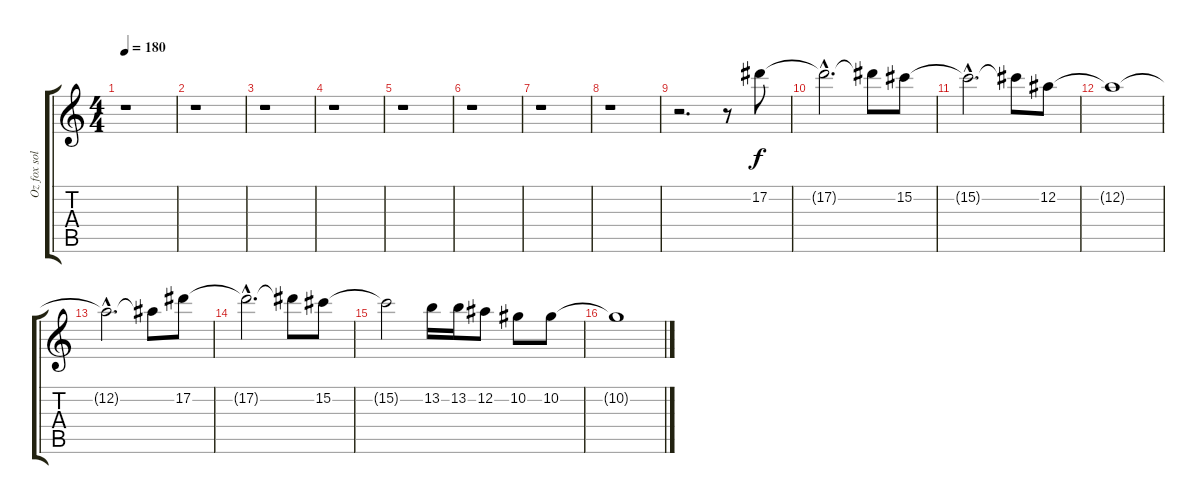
\track ("Oz fox solos" "Oz fox sol") {instrument distortionguitar}
\staff {score tabs}
\tuning (Eb4 Bb3 Gb3 Db3 Ab2 Eb2) {hide}
\ts (4 4)
\tempo 180
\clef g2
\ks c
r.1{dy f} |
r.1 |
r.1 |
r.1 |
r.1 |
r.1 |
r.1 |
r.1 |
r.2{d} r.8 17.2.8 |
17.2{hac t}.2{d} 17.2{t}.8 15.2.8 |
15.2{hac t}.2{d} 15.2{t}.8 12.2.8 |
12.2{t}.1 |
12.2{hac t}.2{d} 12.2{t}.8 17.2.8 |
17.2{hac t}.2{d} 17.2{t}.8 15.2.8 |
15.2{t}.2 13.2.16 13.2.16 12.2.8 10.2.8 10.2.8 |
10.2{t}.1
